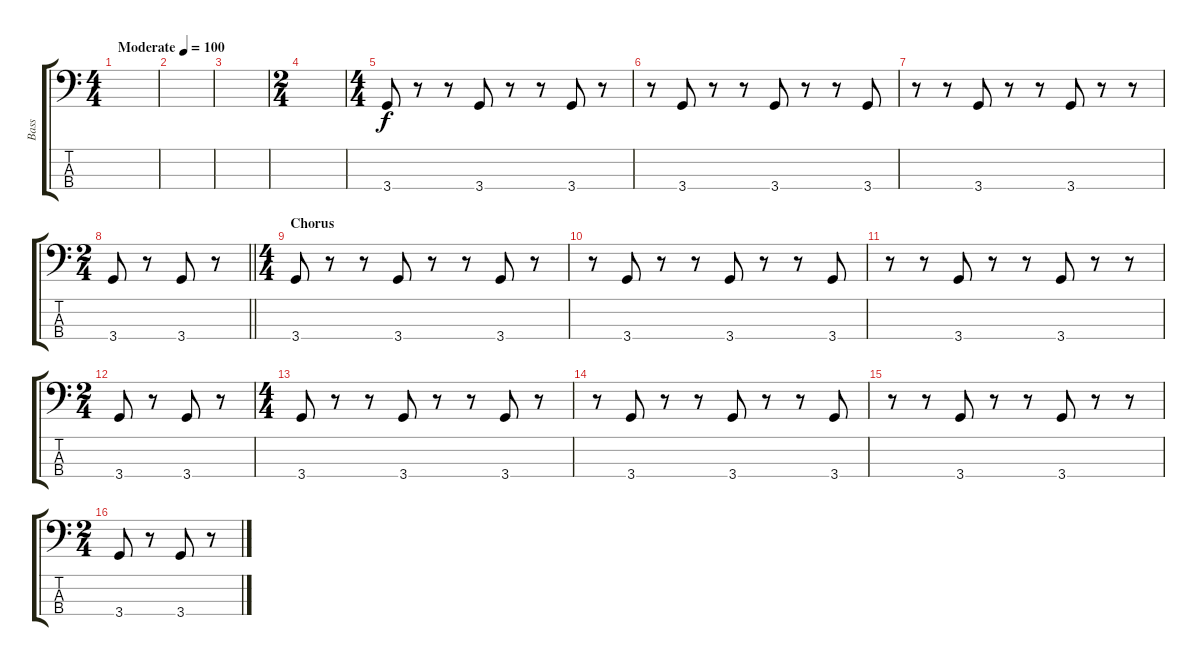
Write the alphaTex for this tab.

\track ("Bass" "Bass") {instrument electricbassfinger}
\staff {score tabs}
\tuning (G2 D2 A1 E1) {hide}
\ts (4 4)
\tempo (100 "Moderate")
\clef f4
\ks c
|
|
|
\ts (2 4)
|
\ts (4 4)
3.4.8 r.8 r.8 3.4.8 r.8 r.8 3.4.8 r.8 |
r.8 3.4.8 r.8 r.8 3.4.8 r.8 r.8 3.4.8 |
r.8 r.8 3.4.8 r.8 r.8 3.4.8 r.8 r.8 |
\ts (2 4)
\barLineRight lightlight
3.4.8 r.8 3.4.8 r.8 |
\ts (4 4)
\section ("" "Chorus")
3.4.8 r.8 r.8 3.4.8 r.8 r.8 3.4.8 r.8 |
r.8 3.4.8 r.8 r.8 3.4.8 r.8 r.8 3.4.8 |
r.8 r.8 3.4.8 r.8 r.8 3.4.8 r.8 r.8 |
\ts (2 4)
3.4.8 r.8 3.4.8 r.8 |
\ts (4 4)
3.4.8 r.8 r.8 3.4.8 r.8 r.8 3.4.8 r.8 |
r.8 3.4.8 r.8 r.8 3.4.8 r.8 r.8 3.4.8 |
r.8 r.8 3.4.8 r.8 r.8 3.4.8 r.8 r.8 |
\ts (2 4)
3.4.8 r.8 3.4.8 r.8
